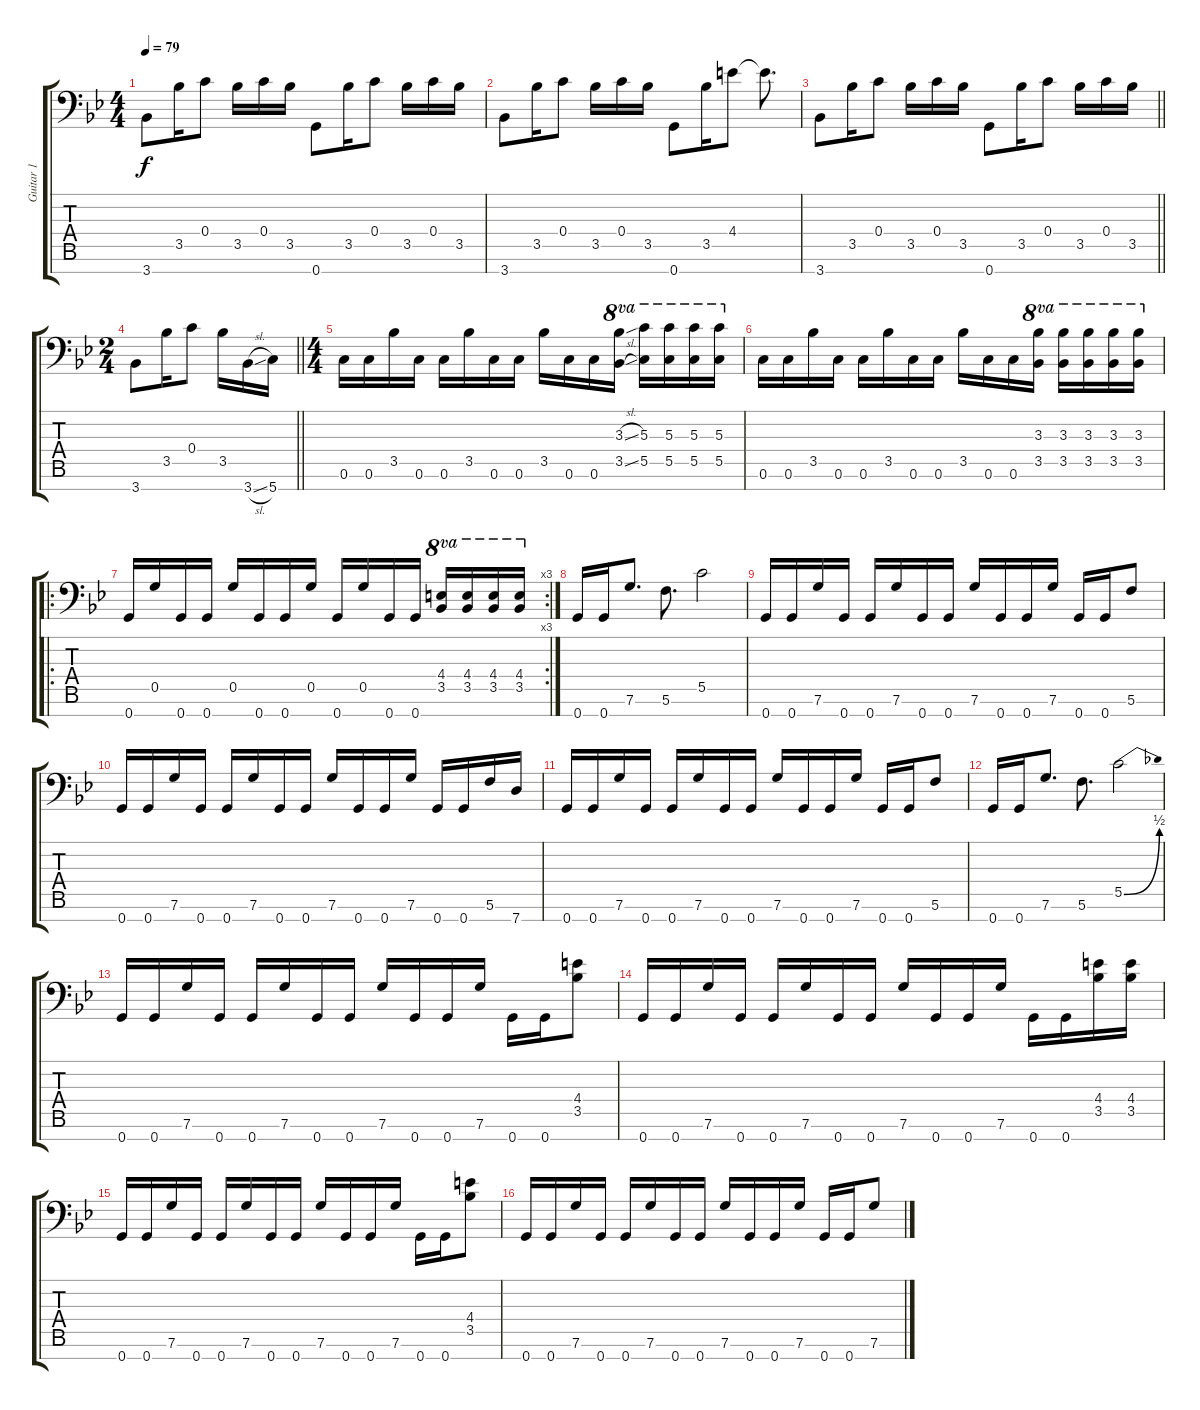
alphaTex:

\track ("Guitar 1" "Guitar 1") {instrument distortionguitar}
\staff {score tabs}
\tuning (E4 C4 G3 C3 G2 C2 G1) {hide}
\ts (4 4)
\tempo 79
\clef f4
\ks gminor
3.7.8{dy f instrument distortionguitar} 3.5.16 0.4.8 3.5.16 0.4.16 3.5.16 0.7.8 3.5.16 0.4.8 3.5.16 0.4.16 3.5.16 |
3.7.8 3.5.16 0.4.8 3.5.16 0.4.16 3.5.16 0.7.8 3.5.16 4.4.8 4.4{t}.8{d} |
\barLineRight lightlight
3.7.8 3.5.16 0.4.8 3.5.16 0.4.16 3.5.16 0.7.8 3.5.16 0.4.8 3.5.16 0.4.16 3.5.16 |
\ts (2 4)
\barLineRight lightlight
3.7.8 3.5.16 0.4.8 3.5.16 3.7{sl}.16 5.7.16 |
\ts (4 4)
0.6.16 0.6.16 3.5.16 0.6.16 0.6.16 3.5.16 0.6.16 0.6.16 3.5.16 0.6.16 0.6.16 (3.3{sl} 3.5{sl}).16{ot 8va} (5.3 5.5).16{ot 8va} (5.3 5.5).16{ot 8va} (5.3 5.5).16{ot 8va} (5.3 5.5).16{ot 8va} |
0.6.16 0.6.16 3.5.16 0.6.16 0.6.16 3.5.16 0.6.16 0.6.16 3.5.16 0.6.16 0.6.16 (3.3 3.5).16{ot 8va} (3.3 3.5).16{ot 8va} (3.3 3.5).16{ot 8va} (3.3 3.5).16{ot 8va} (3.3 3.5).16{ot 8va} |
\ro
\rc 3
0.7.16 0.5.16 0.7.16 0.7.16 0.5.16 0.7.16 0.7.16 0.5.16 0.7.16 0.5.16 0.7.16 0.7.16 (4.4 3.5).16{ot 8va} (4.4 3.5).16{ot 8va} (4.4 3.5).16{ot 8va} (4.4 3.5).16{ot 8va} |
0.7.16 0.7.16 7.6.8{d} 5.6.8{d} 5.5.2 |
0.7.16 0.7.16 7.6.16 0.7.16 0.7.16 7.6.16 0.7.16 0.7.16 7.6.16 0.7.16 0.7.16 7.6.16 0.7.16 0.7.16 5.6.8 |
0.7.16 0.7.16 7.6.16 0.7.16 0.7.16 7.6.16 0.7.16 0.7.16 7.6.16 0.7.16 0.7.16 7.6.16 0.7.16 0.7.16 5.6.16 7.7.16 |
0.7.16 0.7.16 7.6.16 0.7.16 0.7.16 7.6.16 0.7.16 0.7.16 7.6.16 0.7.16 0.7.16 7.6.16 0.7.16 0.7.16 5.6.8 |
0.7.16 0.7.16 7.6.8{d} 5.6.8{d} 5.5{be (bend 0 0 60 2)}.2 |
0.7.16 0.7.16 7.6.16 0.7.16 0.7.16 7.6.16 0.7.16 0.7.16 7.6.16 0.7.16 0.7.16 7.6.16 0.7.16 0.7.16 (4.4 3.5).8 |
0.7.16 0.7.16 7.6.16 0.7.16 0.7.16 7.6.16 0.7.16 0.7.16 7.6.16 0.7.16 0.7.16 7.6.16 0.7.16 0.7.16 (4.4 3.5).16 (4.4 3.5).16 |
0.7.16 0.7.16 7.6.16 0.7.16 0.7.16 7.6.16 0.7.16 0.7.16 7.6.16 0.7.16 0.7.16 7.6.16 0.7.16 0.7.16 (4.4 3.5).8 |
0.7.16 0.7.16 7.6.16 0.7.16 0.7.16 7.6.16 0.7.16 0.7.16 7.6.16 0.7.16 0.7.16 7.6.16 0.7.16 0.7.16 7.6.8
